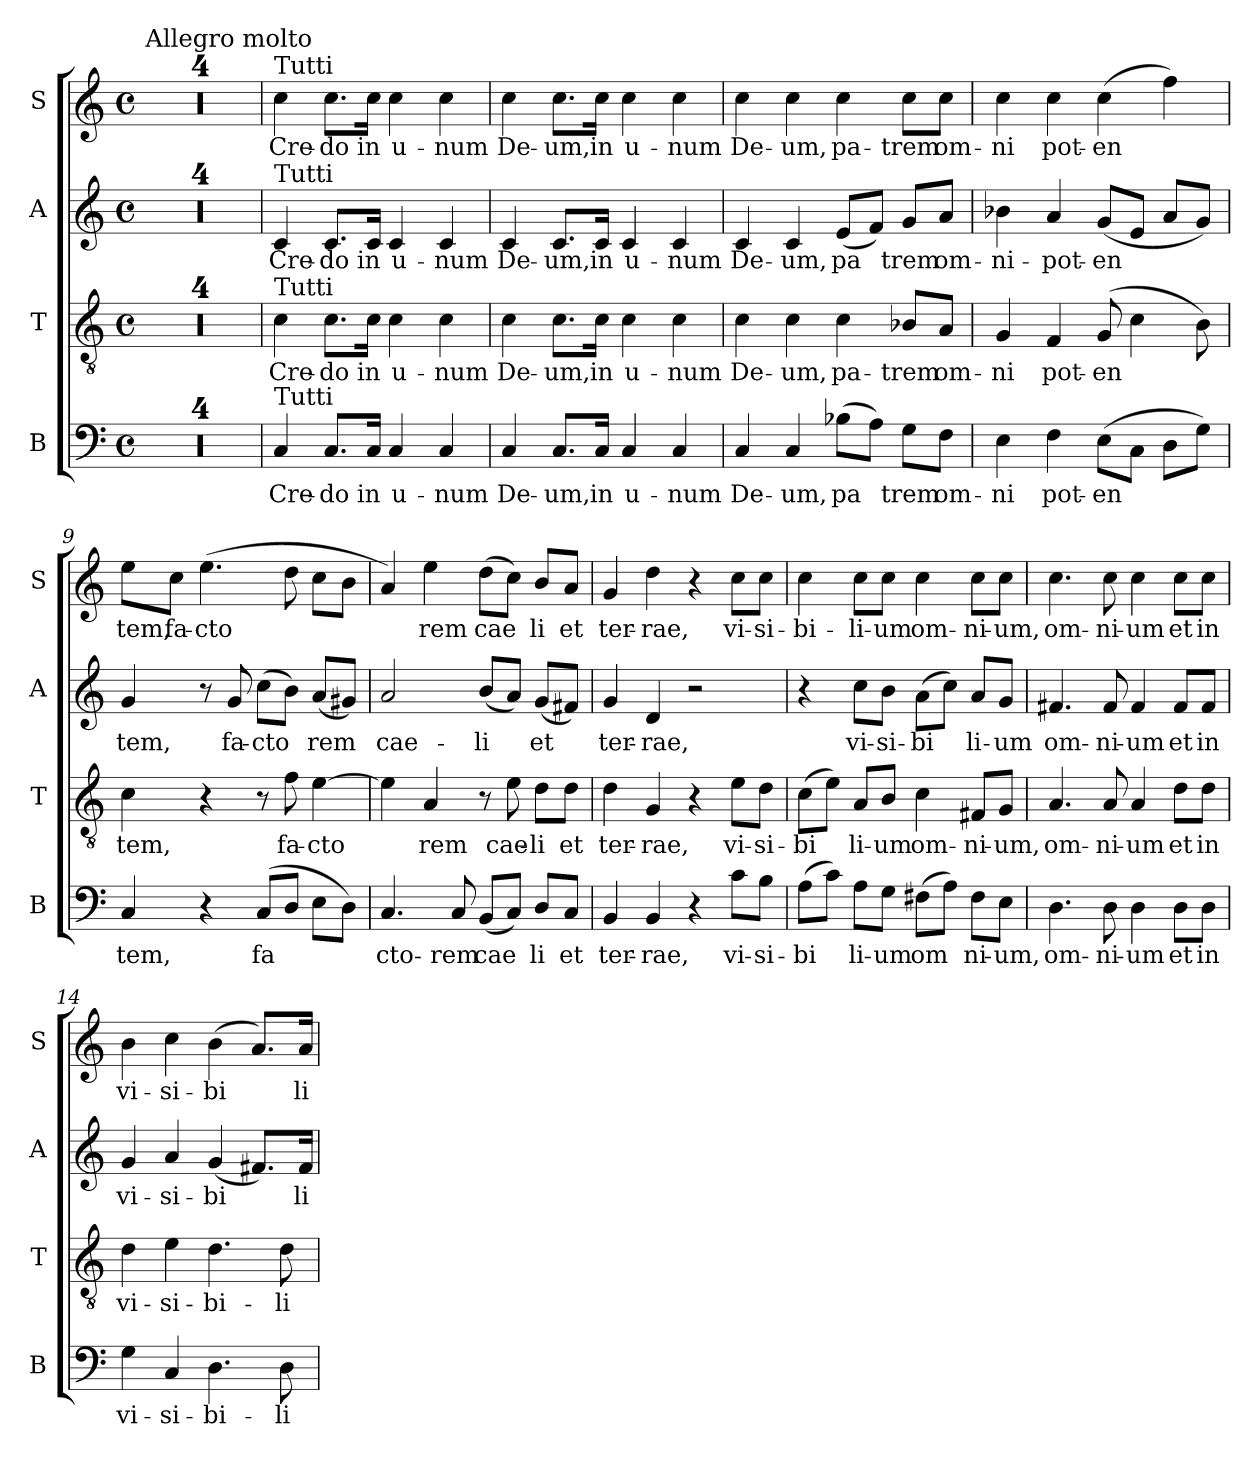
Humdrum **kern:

**kern	**text	**kern	**text	**kern	**text	**kern	**text
*part4	*part4	*part3	*part3	*part2	*part2	*part1	*part1
*staff4	*staff4	*staff3	*staff3	*staff2	*staff2	*staff1	*staff1
*I"B	*	*I"T	*	*I"A	*	*I"S	*
*I'B	*	*I'T	*	*I'A	*	*I'S	*
*stria5	*	*stria5	*	*stria5	*	*stria5	*
*clefF4	*	*clefGv2	*	*clefG2	*	*clefG2	*
*k[]	*	*k[]	*	*k[]	*	*k[]	*
*M4/4	*	*M4/4	*	*M4/4	*	*M4/4	*
*met(c)	*	*met(c)	*	*met(c)	*	*met(c)	*
*MM112	*	*MM112	*	*MM112	*	*MM112	*
=1	=1	=1	=1	=1	=1	=1	=1
!	!	!	!	!	!	!LO:TX:a:t=Allegro molto	!
1r	.	1r	.	1r	.	1r	.
=2	=2	=2	=2	=2	=2	=2	=2
1r	.	1r	.	1r	.	1r	.
=3	=3	=3	=3	=3	=3	=3	=3
1r	.	1r	.	1r	.	1r	.
=4	=4	=4	=4	=4	=4	=4	=4
1r	.	1r	.	1r	.	1r	.
=5	=5	=5	=5	=5	=5	=5	=5
!	!	!	!	!	!	!LO:TX:a:t=Tutti	!
!	!	!	!	!LO:TX:a:t=Tutti	!	!	!
!	!	!LO:TX:a:t=Tutti	!	!	!	!	!
!LO:TX:a:t=Tutti	!	!	!	!	!	!	!
!	!LO:LY:b	!	!LO:LY:b	!	!LO:LY:b	!	!LO:LY:b
4C	Cre-	4c	Cre-	4c	Cre-	4cc	Cre-
!	!LO:LY:b	!	!LO:LY:b	!	!LO:LY:b	!	!LO:LY:b
8.CL	-do	8.cL	-do	8.cL	-do	8.ccL	-do
!	!LO:LY:b	!	!LO:LY:b	!	!LO:LY:b	!	!LO:LY:b
16CJk	in	16cJk	in	16cJk	in	16ccJk	in
!	!LO:LY:b	!	!LO:LY:b	!	!LO:LY:b	!	!LO:LY:b
4C	u-	4c	u-	4c	u-	4cc	u-
!	!LO:LY:b	!	!LO:LY:b	!	!LO:LY:b	!	!LO:LY:b
4C	-num	4c	-num	4c	-num	4cc	-num
!!LO:LB:g=z
=6	=6	=6	=6	=6	=6	=6	=6
!	!LO:LY:b	!	!LO:LY:b	!	!LO:LY:b	!	!LO:LY:b
4C	De-	4c	De-	4c	De-	4cc	De-
!	!LO:LY:b	!	!LO:LY:b	!	!LO:LY:b	!	!LO:LY:b
8.CL	-um,	8.cL	-um,	8.cL	-um,	8.ccL	-um,
!	!LO:LY:b	!	!LO:LY:b	!	!LO:LY:b	!	!LO:LY:b
16CJk	in	16cJk	in	16cJk	in	16ccJk	in
!	!LO:LY:b	!	!LO:LY:b	!	!LO:LY:b	!	!LO:LY:b
4C	u-	4c	u-	4c	u-	4cc	u-
!	!LO:LY:b	!	!LO:LY:b	!	!LO:LY:b	!	!LO:LY:b
4C	-num	4c	-num	4c	-num	4cc	-num
=7	=7	=7	=7	=7	=7	=7	=7
!	!LO:LY:b	!	!LO:LY:b	!	!LO:LY:b	!	!LO:LY:b
4C	De-	4c	De-	4c	De-	4cc	De-
!	!LO:LY:b	!	!LO:LY:b	!	!LO:LY:b	!	!LO:LY:b
4C	-um,	4c	-um,	4c	-um,	4cc	-um,
!	!LO:LY:b	!	!LO:LY:b	!	!LO:LY:b	!	!LO:LY:b
(>8B-XL	pa	4c	pa-	(<8eL	pa	4cc	pa-
8AJ)	.	.	.	8fJ)	.	.	.
!	!LO:LY:b	!	!LO:LY:b	!	!LO:LY:b	!	!LO:LY:b
8GL	trem	8B-XL	-trem	8gL	trem	8ccL	-trem
!	!LO:LY:b	!	!LO:LY:b	!	!LO:LY:b	!	!LO:LY:b
8FJ	om-	8AJ	om-	8aJ	om-	8ccJ	om-
=8	=8	=8	=8	=8	=8	=8	=8
!	!LO:LY:b	!	!LO:LY:b	!	!LO:LY:b	!	!LO:LY:b
4E	-ni	4G	-ni	4b-X	-ni-	4cc	-ni
!	!LO:LY:b	!	!LO:LY:b	!	!LO:LY:b	!	!LO:LY:b
4F	pot-	4F	pot-	4a	-pot-	4cc	pot-
!	!LO:LY:b	!	!LO:LY:b	!	!LO:LY:b	!	!LO:LY:b
(>8EL	-en	(>8G	-en	(<8gL	-en	(>4cc	-en
8CJ	.	4c	.	8eJ	.	.	.
8DL	.	.	.	8aL	.	4ff)	.
8GJ)	.	8B)	.	8gJ)	.	.	.
=9	=9	=9	=9	=9	=9	=9	=9
!	!LO:LY:b	!	!LO:LY:b	!	!LO:LY:b	!	!LO:LY:b
4C	tem,	4c	tem,	4g	tem,	8eeL	tem,
!	!	!	!	!	!	!	!LO:LY:b
.	.	.	.	.	.	8ccJ	fa-
!	!	!	!	!	!	!	!LO:LY:b
4r	.	4r	.	8r	.	(>4.ee	-cto
!	!	!	!	!	!LO:LY:b	!	!
.	.	.	.	8g	fa-	.	.
!	!LO:LY:b	!	!	!	!LO:LY:b	!	!
(>8CL	fa	8r	.	(>8ccL	-cto	.	.
!	!	!	!LO:LY:b	!	!	!	!
8DJ	.	8f	fa-	8bJ)	.	8dd	.
!	!	!	!LO:LY:b	!	!LO:LY:b	!	!
8EL	.	[4e	-cto	(<8aL	rem	8ccL	.
8DJ)	.	.	.	8g#XJ)	.	8bJ	.
=10	=10	=10	=10	=10	=10	=10	=10
!	!LO:LY:b	!	!	!	!LO:LY:b	!	!
4.C	cto-	4e]	.	2a	cae-	4a)	.
!	!	!	!LO:LY:b	!	!	!	!LO:LY:b
.	.	4A	rem	.	.	4ee	rem
!	!LO:LY:b	!	!	!	!	!	!
8C	-rem	.	.	.	.	.	.
!	!LO:LY:b	!	!	!	!LO:LY:b	!	!LO:LY:b
(<8BBL	cae	8r	.	(<8bL	-li	(>8ddL	cae
!	!	!	!LO:LY:b	!	!	!	!
8CJ)	.	8e	cae-	8aJ)	.	8ccJ)	.
!	!LO:LY:b	!	!LO:LY:b	!	!LO:LY:b	!	!LO:LY:b
8DL	li	8dL	-li	(<8gL	et	8bL	li
!	!LO:LY:b	!	!LO:LY:b	!	!	!	!LO:LY:b
8CJ	et	8dJ	et	8f#XJ)	.	8aJ	et
=11	=11	=11	=11	=11	=11	=11	=11
!	!LO:LY:b	!	!LO:LY:b	!	!LO:LY:b	!	!LO:LY:b
4BB	ter-	4d	ter-	4g	ter-	4g	ter-
!	!LO:LY:b	!	!LO:LY:b	!	!LO:LY:b	!	!LO:LY:b
4BB	-rae,	4G	-rae,	4d	-rae,	4dd	-rae,
4r	.	4r	.	2r	.	4r	.
!	!LO:LY:b	!	!LO:LY:b	!	!	!	!LO:LY:b
8cL	vi-	8eL	vi-	.	.	8ccL	vi-
!	!LO:LY:b	!	!LO:LY:b	!	!	!	!LO:LY:b
8BJ	-si-	8dJ	-si-	.	.	8ccJ	-si-
=12	=12	=12	=12	=12	=12	=12	=12
!	!LO:LY:b	!	!LO:LY:b	!	!	!	!LO:LY:b
(>8AL	-bi	(>8cL	-bi	4r	.	4cc	-bi-
8cJ)	.	8eJ)	.	.	.	.	.
!	!LO:LY:b	!	!LO:LY:b	!	!LO:LY:b	!	!LO:LY:b
8AL	li-	8AL	li-	8ccL	vi-	8ccL	-li-
!	!LO:LY:b	!	!LO:LY:b	!	!LO:LY:b	!	!LO:LY:b
8GJ	-um	8BJ	-um	8bJ	-si-	8ccJ	-um
!	!LO:LY:b	!	!LO:LY:b	!	!LO:LY:b	!	!LO:LY:b
(>8F#XL	om	4c	om-	(>8aL	-bi	4cc	om-
8AJ)	.	.	.	8ccJ)	.	.	.
!	!LO:LY:b	!	!LO:LY:b	!	!LO:LY:b	!	!LO:LY:b
8F#L	-ni-	8F#XL	-ni-	8aL	li-	8ccL	-ni-
!	!LO:LY:b	!	!LO:LY:b	!	!LO:LY:b	!	!LO:LY:b
8EJ	-um,	8GJ	-um,	8gJ	-um	8ccJ	-um,
=13	=13	=13	=13	=13	=13	=13	=13
!	!LO:LY:b	!	!LO:LY:b	!	!LO:LY:b	!	!LO:LY:b
4.D	om-	4.A	om-	4.f#X	om-	4.cc	om-
!	!LO:LY:b	!	!LO:LY:b	!	!LO:LY:b	!	!LO:LY:b
8D	-ni-	8A	-ni-	8f#	-ni-	8cc	-ni-
!	!LO:LY:b	!	!LO:LY:b	!	!LO:LY:b	!	!LO:LY:b
4D	-um	4A	-um	4f#	-um	4cc	-um
!	!LO:LY:b	!	!LO:LY:b	!	!LO:LY:b	!	!LO:LY:b
8DL	et	8dL	et	8f#L	et	8ccL	et
!	!LO:LY:b	!	!LO:LY:b	!	!LO:LY:b	!	!LO:LY:b
8DJ	in	8dJ	in	8f#J	in	8ccJ	in
=14	=14	=14	=14	=14	=14	=14	=14
!	!LO:LY:b	!	!LO:LY:b	!	!LO:LY:b	!	!LO:LY:b
4G	vi-	4d	vi-	4g	vi-	4b	vi-
!	!LO:LY:b	!	!LO:LY:b	!	!LO:LY:b	!	!LO:LY:b
4C	-si-	4e	-si-	4a	-si-	4cc	-si-
!	!LO:LY:b	!	!LO:LY:b	!	!LO:LY:b	!	!LO:LY:b
4.D	-bi-	4.d	-bi-	(<4g	-bi	(<4b	-bi
.	.	.	.	8.f#XL)	.	8.aL)	.
!	!LO:LY:b	!	!LO:LY:b	!	!	!	!
8D	-li-	8d	-li-	.	.	.	.
!	!	!	!	!	!LO:LY:b	!	!LO:LY:b
.	.	.	.	16f#Jk	li-	16aJk	li-
=	=	=	=	=	=	=	=
*-	*-	*-	*-	*-	*-	*-	*-
